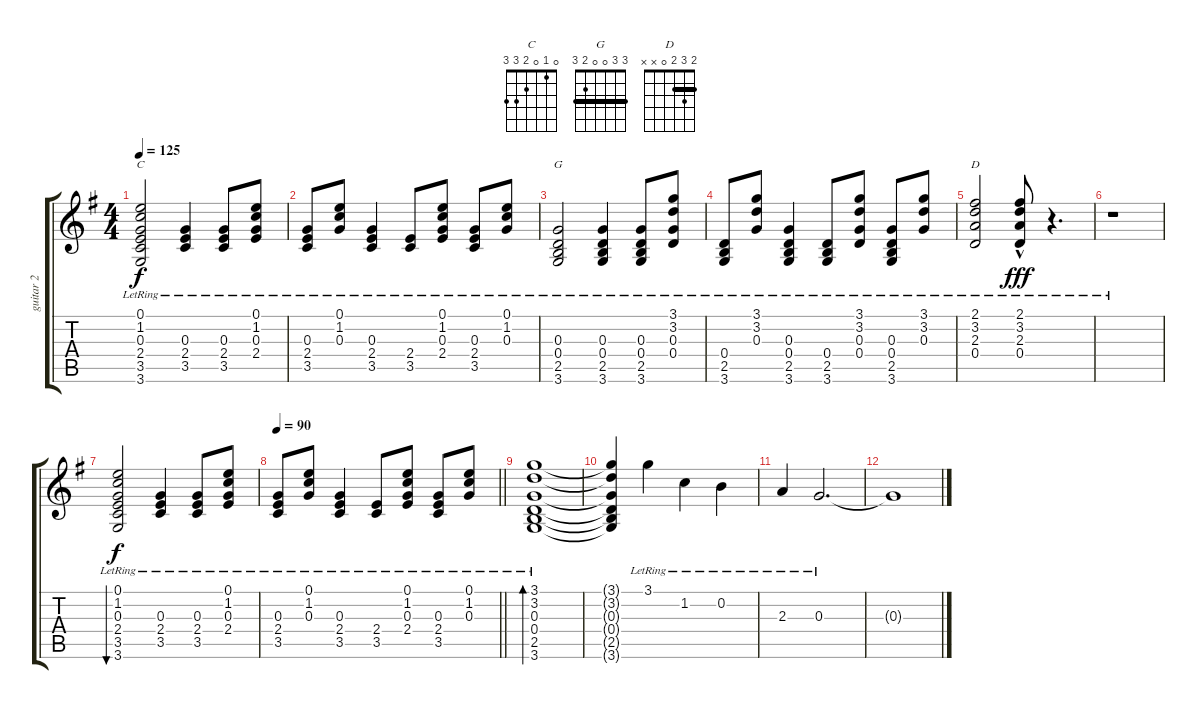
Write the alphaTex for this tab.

\track ("guitar 2" "guitar 2") {instrument acousticguitarnylon}
\staff {score tabs}
\tuning (E4 B3 G3 D3 A2 E2) {hide}
\chord ("C" 0 1 0 2 3 3)
\chord ("G" 3 3 0 0 2 3) {barre 3}
\chord ("D" 2 3 2 0 x x) {barre 2}
\ts (4 4)
\tempo 125
\clef g2
\ks g
(0.1{lr} 1.2{lr} 0.3{lr} 2.4{lr} 3.5{lr} 3.6{lr}).2{ch "C" dy f} (0.3{lr} 2.4{lr} 3.5{lr}).4 (0.3{lr} 2.4{lr} 3.5{lr}).8 (0.1{lr} 1.2{lr} 0.3{lr} 2.4{lr}).8 |
(0.3{lr} 2.4{lr} 3.5{lr}).8 (0.1{lr} 1.2{lr} 0.3{lr}).8 (0.3{lr} 2.4{lr} 3.5{lr}).4 (2.4{lr} 3.5{lr}).8 (0.1{lr} 1.2{lr} 0.3{lr} 2.4{lr}).8 (0.3{lr} 2.4{lr} 3.5{lr}).8 (0.1{lr} 1.2{lr} 0.3{lr}).8 |
(0.3{lr} 0.4{lr} 2.5{lr} 3.6{lr}).2{ch "G"} (0.3{lr} 0.4{lr} 2.5{lr} 3.6{lr}).4 (0.3{lr} 0.4{lr} 2.5{lr} 3.6{lr}).8 (3.1{lr} 3.2{lr} 0.3{lr} 0.4{lr}).8 |
(0.4{lr} 2.5{lr} 3.6{lr}).8 (3.1{lr} 3.2{lr} 0.3{lr}).8 (0.3{lr} 0.4{lr} 2.5{lr} 3.6{lr}).4 (0.4{lr} 2.5{lr} 3.6{lr}).8 (3.1{lr} 3.2{lr} 0.3{lr} 0.4{lr}).8 (0.3{lr} 0.4{lr} 2.5{lr} 3.6{lr}).8 (3.1{lr} 3.2{lr} 0.3{lr}).8 |
(2.1{lr} 3.2{lr} 2.3{lr} 0.4{lr}).2{ch "D"} (2.1{hac lr} 3.2{hac lr} 2.3{hac lr} 0.4{hac lr}).8{dy fff} r.4{d} |
r.1 |
(0.1{lr} 1.2{lr} 0.3{lr} 2.4{lr} 3.5{lr} 3.6{lr}).2{bu 30 dy f} (0.3{lr} 2.4{lr} 3.5{lr}).4 (0.3{lr} 2.4{lr} 3.5{lr}).8 (0.1{lr} 1.2{lr} 0.3{lr} 2.4{lr}).8 |
\tempo 90
\barLineRight lightlight
(0.3{lr} 2.4{lr} 3.5{lr}).8 (0.1{lr} 1.2{lr} 0.3{lr}).8 (0.3{lr} 2.4{lr} 3.5{lr}).4 (2.4{lr} 3.5{lr}).8 (0.1{lr} 1.2{lr} 0.3{lr} 2.4{lr}).8 (0.3{lr} 2.4{lr} 3.5{lr}).8 (0.1{lr} 1.2{lr} 0.3{lr}).8 |
(3.1{lr} 3.2{lr} 0.3{lr} 0.4{lr} 2.5{lr} 3.6{lr}).1{bd 30} |
(3.1{t} 3.2{t} 0.3{t} 0.4{t} 2.5{t} 3.6{t}).4 3.1{lr}.4 1.2{lr}.4 0.2{lr}.4 |
2.3{lr}.4 0.3{lr}.2{d} |
0.3{t}.1
